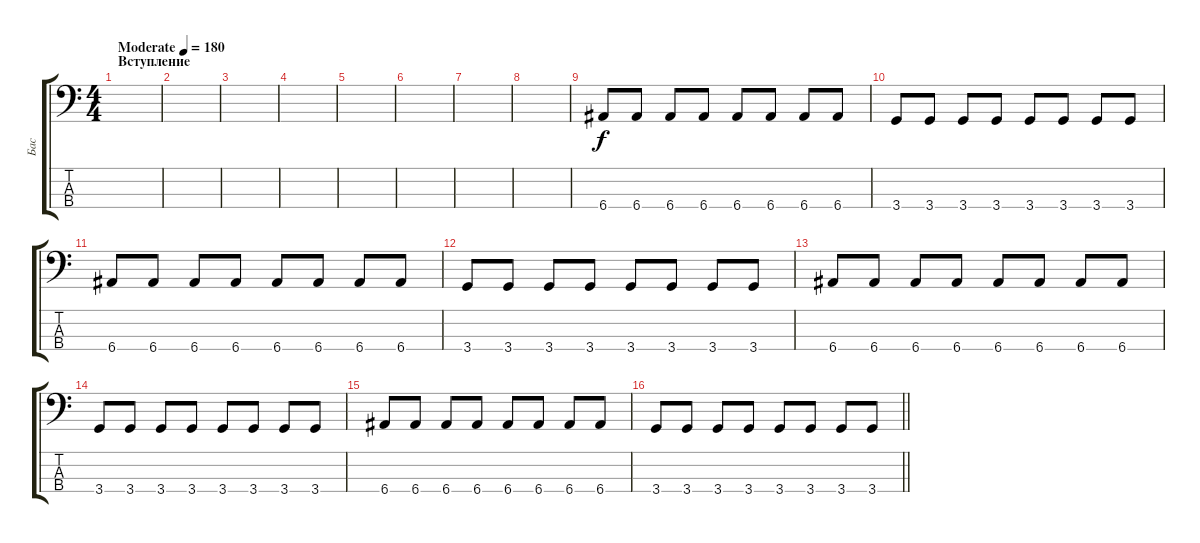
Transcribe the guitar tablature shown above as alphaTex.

\track ("Бас" "Бас") {instrument electricbassfinger}
\staff {score tabs}
\tuning (G2 D2 A1 E1) {hide}
\ts (4 4)
\section ("" "Вступление")
\tempo (180 "Moderate")
\clef f4
\ks c
|
|
|
|
|
|
|
|
6.4.8 6.4.8 6.4.8 6.4.8 6.4.8 6.4.8 6.4.8 6.4.8 |
3.4.8 3.4.8 3.4.8 3.4.8 3.4.8 3.4.8 3.4.8 3.4.8 |
6.4.8 6.4.8 6.4.8 6.4.8 6.4.8 6.4.8 6.4.8 6.4.8 |
3.4.8 3.4.8 3.4.8 3.4.8 3.4.8 3.4.8 3.4.8 3.4.8 |
6.4.8 6.4.8 6.4.8 6.4.8 6.4.8 6.4.8 6.4.8 6.4.8 |
3.4.8 3.4.8 3.4.8 3.4.8 3.4.8 3.4.8 3.4.8 3.4.8 |
6.4.8 6.4.8 6.4.8 6.4.8 6.4.8 6.4.8 6.4.8 6.4.8 |
\barLineRight lightlight
3.4.8 3.4.8 3.4.8 3.4.8 3.4.8 3.4.8 3.4.8 3.4.8
